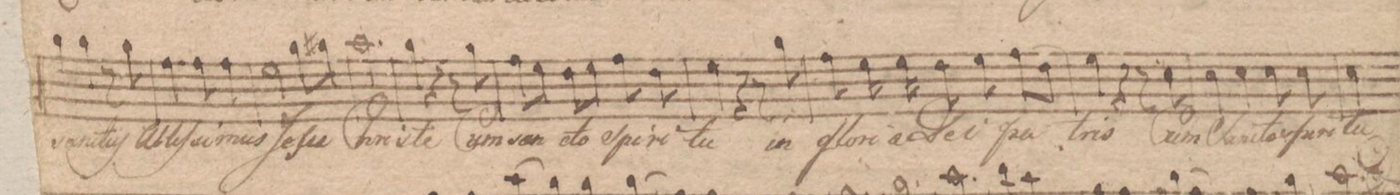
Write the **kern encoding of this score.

**kern	**text	**dynam
*I"Soprano	*	*
*clefC1	*	*
*k[f#c#]	*	*
*M3/4	*	*
4ee\	san-	.
4ee\	-ctuſ	.
8r	.	.
8ee\	Al-	.
=158	=158	=158
4.dd\	-tiſ-	.
8dd\	-si-	.
4dd\	-mus	.
=159	=159	=159
2cc#\	Je-	.
8ee\L	-su	.
8ee#X\J	.	.
=160	=160	=160
2.ff#\	Chri-	.
=161	=161	=161
4ee\	-ste	.
4r	.	.
8r	.	.
8ee\	Cum	.
=162	=162	=162
8dd\L	san-	.
8cc#\J	.	.
8b\L	-cto	.
8cc#\J	.	.
8dd\	Spi-	.
8b\	-ri-	.
=163	=163	=163
4cc#\	-tu	.
4r	.	.
8r	.	.
8ee\	in	.
=164	=164	=164
8dd\	glo-	.
16cc#\	-ri-	.
16cc#\	-a	.
8b\	De-	.
8cc#\	-i	.
(8dd\L	Pa-	.
8b\J)	.	.
=165	=165	=165
4cc#\	-tris	.
4r	.	.
8r	.	.
8a\	Cum	.
=166	=166	=166
4a\	San-	.
4a\	-cto	.
8a\	spi-	.
8a\	-ri-	.
=167	=167	=167
4a\	-tu	.
*-	*-	*-
